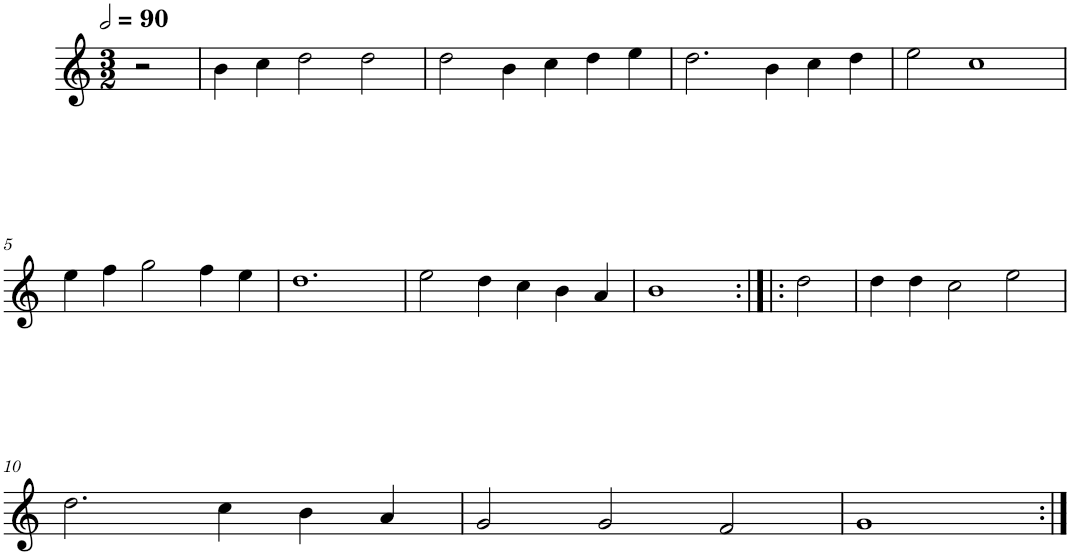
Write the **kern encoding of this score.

**kern
*part1
*staff1
*I"Cinq parties
*clefG2
*k[]
*M3/2
*MM180
=
2r
=1
4b\
4cc\
2dd\
2dd\
=2
2dd\
4b\
4cc\
4dd\
4ee\
=3
2.dd\
4b\
4cc\
4dd\
=4
2ee\
1cc
!!LO:LB:g=z
=5
4ee\
4ff\
2gg\
4ff\
4ee\
=6
1.dd
=7
2ee\
4dd\
4cc\
4b\
4a/
=8
1b
2dd\
=9
4dd\
4dd\
2cc\
2ee\
!!LO:LB:g=z
=10
2.dd\
4cc\
4b\
4a/
=11
2g/
2g/
2f/
=12
1g
=:|!
*-
